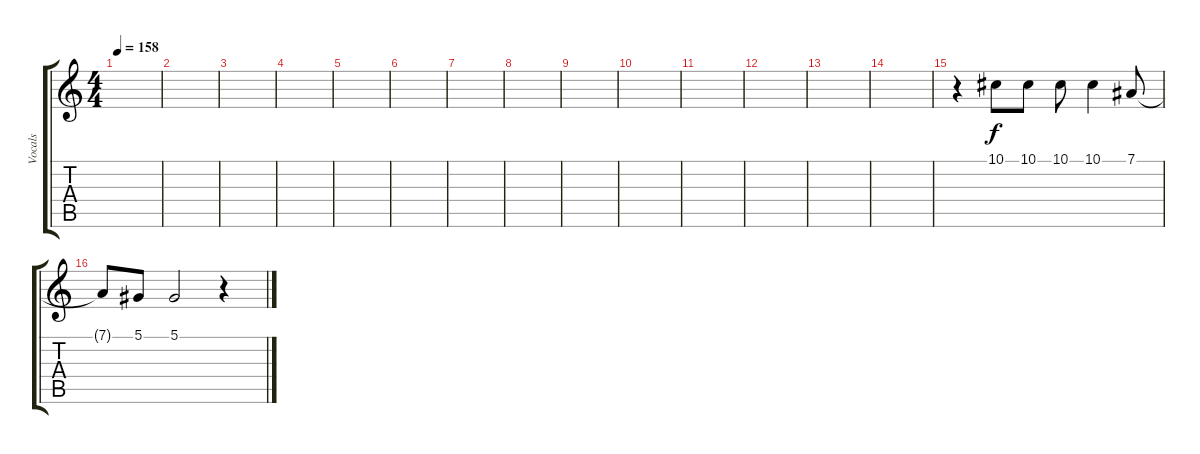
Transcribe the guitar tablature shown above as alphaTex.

\track ("Vocals" "Vocals") {instrument flute}
\staff {score tabs}
\tuning (Eb4 Bb3 Gb3 Db3 Ab2 Eb2) {hide}
\ts (4 4)
\tempo 158
\clef g2
\ks c
|
|
|
|
|
|
|
|
|
|
|
|
|
|
r.4 10.1.8 10.1.8 10.1.8 10.1.4 7.1.8 |
7.1{t}.8 5.1.8 5.1.2 r.4
